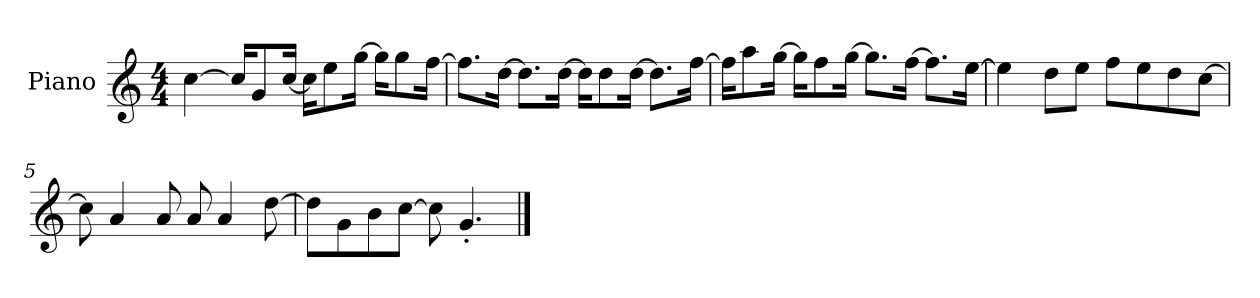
**kern
*part1
*staff1
*I"Piano
*I'P-no
*clefG2
*k[]
*M4/4
*MM90
=1
[4cc\
16cc/KL]
8g/
[16cc/Jk
16cc\KL]
8ee\
[16gg\Jk
16gg\KL]
8gg\
[16ff\Jk
=2
8.ff\L]
[16dd\Jk
8.dd\L]
[16dd\Jk
16dd\KL]
8dd\
[16dd\Jk
8.dd\L]
[16ff\Jk
=3
16ff\KL]
8aa\
[16gg\Jk
16gg\KL]
8ff\
[16gg\Jk
8.gg\L]
[16ff\Jk
8.ff\L]
[16ee\Jk
=4
4ee\]
8dd\L
8ee\J
8ff\L
8ee\
8dd\
[8cc\J
!!LO:LB:g=z
=5
8cc\]
4a/
8a/
8a/
4a/
[8dd\
=6
8dd\L]
8g\
8b\
[8cc\J
8cc\]
4.g'/
==
*-
